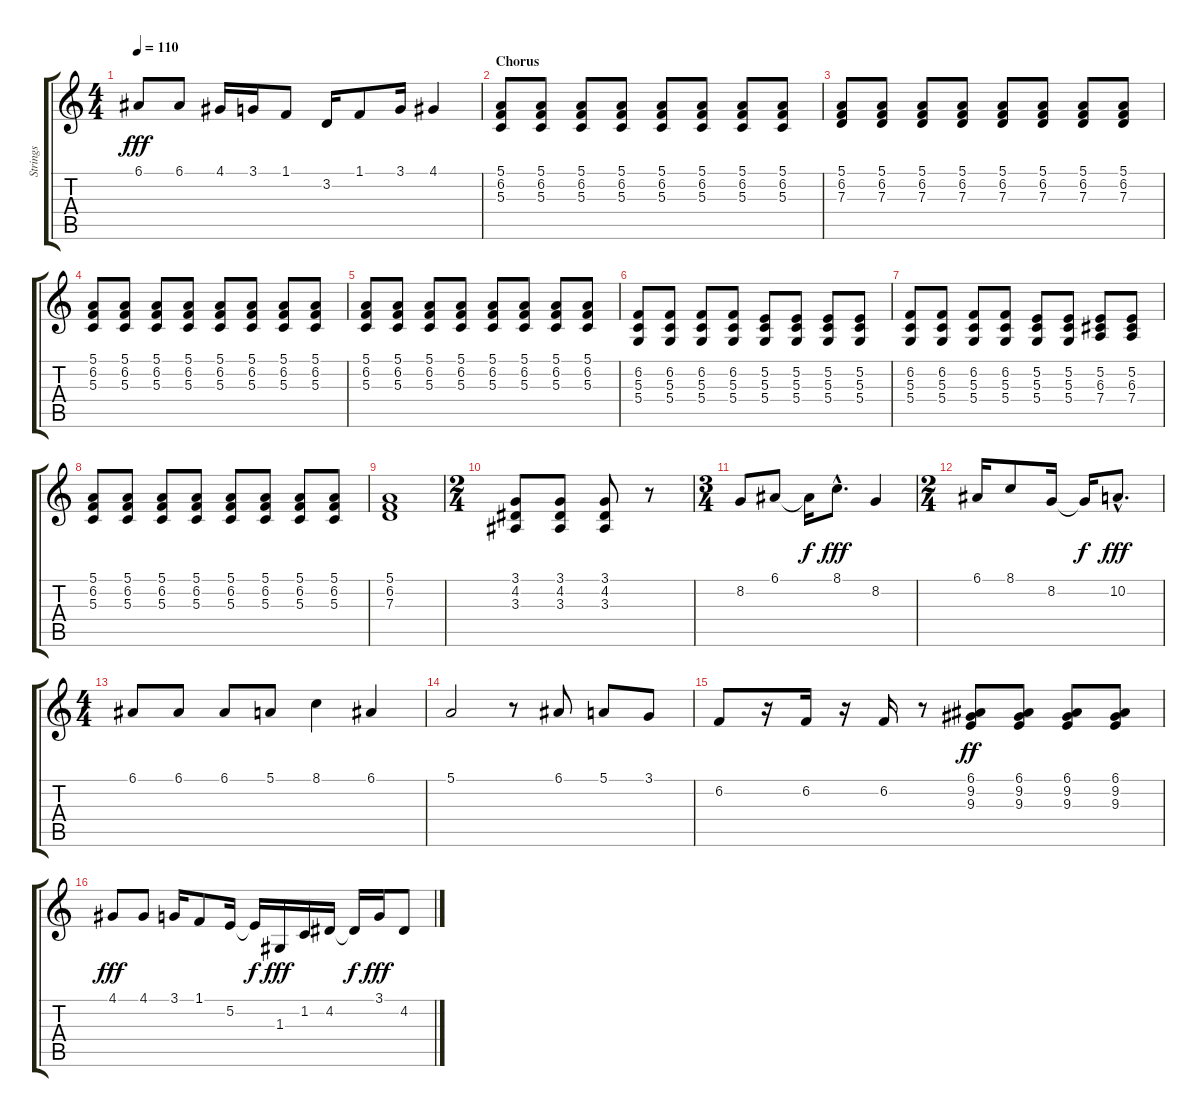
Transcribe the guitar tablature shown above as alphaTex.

\track ("Strings" "Strings") {instrument violin}
\staff {score tabs}
\tuning (E4 B3 G3 D3 A2 E2) {hide}
\ts (4 4)
\tempo 110
\clef g2
\ks c
6.1.8{dy fff} 6.1.8 4.1.16 3.1.16 1.1.8 3.2.16 1.1.8 3.1.16 4.1.4 |
\section ("" "Chorus")
(5.1 6.2 5.3).8{volume 14 instrument electricpiano1} (5.1 6.2 5.3).8 (5.1 6.2 5.3).8 (5.1 6.2 5.3).8 (5.1 6.2 5.3).8 (5.1 6.2 5.3).8 (5.1 6.2 5.3).8 (5.1 6.2 5.3).8 |
(5.1 6.2 7.3).8 (5.1 6.2 7.3).8 (5.1 6.2 7.3).8 (5.1 6.2 7.3).8 (5.1 6.2 7.3).8 (5.1 6.2 7.3).8 (5.1 6.2 7.3).8 (5.1 6.2 7.3).8 |
(5.1 6.2 5.3).8 (5.1 6.2 5.3).8 (5.1 6.2 5.3).8 (5.1 6.2 5.3).8 (5.1 6.2 5.3).8 (5.1 6.2 5.3).8 (5.1 6.2 5.3).8 (5.1 6.2 5.3).8 |
(5.1 6.2 5.3).8 (5.1 6.2 5.3).8 (5.1 6.2 5.3).8 (5.1 6.2 5.3).8 (5.1 6.2 5.3).8 (5.1 6.2 5.3).8 (5.1 6.2 5.3).8 (5.1 6.2 5.3).8 |
(6.2 5.3 5.4).8 (6.2 5.3 5.4).8 (6.2 5.3 5.4).8 (6.2 5.3 5.4).8 (5.2 5.3 5.4).8 (5.2 5.3 5.4).8 (5.2 5.3 5.4).8 (5.2 5.3 5.4).8 |
(6.2 5.3 5.4).8 (6.2 5.3 5.4).8 (6.2 5.3 5.4).8 (6.2 5.3 5.4).8 (5.2 5.3 5.4).8 (5.2 5.3 5.4).8 (5.2 6.3 7.4).8 (5.2 6.3 7.4).8 |
(5.1 6.2 5.3).8 (5.1 6.2 5.3).8 (5.1 6.2 5.3).8 (5.1 6.2 5.3).8 (5.1 6.2 5.3).8 (5.1 6.2 5.3).8 (5.1 6.2 5.3).8 (5.1 6.2 5.3).8 |
(5.1 6.2 7.3).1 |
\ts (2 4)
(3.1 4.2 3.3).8 (3.1 4.2 3.3).8 (3.1 4.2 3.3).8 r.8 |
\ts (3 4)
8.2.8{instrument violin} 6.1.8 6.1{t}.16{dy f} 8.1{hac}.8{d dy fff} 8.2.4 |
\ts (2 4)
6.1.16 8.1.8 8.2.16 8.2{t}.16{dy f} 10.2{hac}.8{d dy fff} |
\ts (4 4)
6.1.8 6.1.8 6.1.8 5.1.8 8.1.4 6.1.4 |
5.1.2 r.8 6.1.8 5.1.8 3.1.8 |
6.2.8 r.16 6.2.16 r.16 6.2.16 r.8 (6.1 9.2 9.3).8{dy ff} (6.1 9.2 9.3).8 (6.1 9.2 9.3).8 (6.1 9.2 9.3).8 |
4.1.8{dy fff} 4.1.8 3.1.16 1.1.8 5.2.16 5.2{t}.16{dy f} 1.3.16{dy fff} 1.2.16 4.2.16 4.2{t}.16{dy f} 3.1.16{dy fff} 4.2.8
